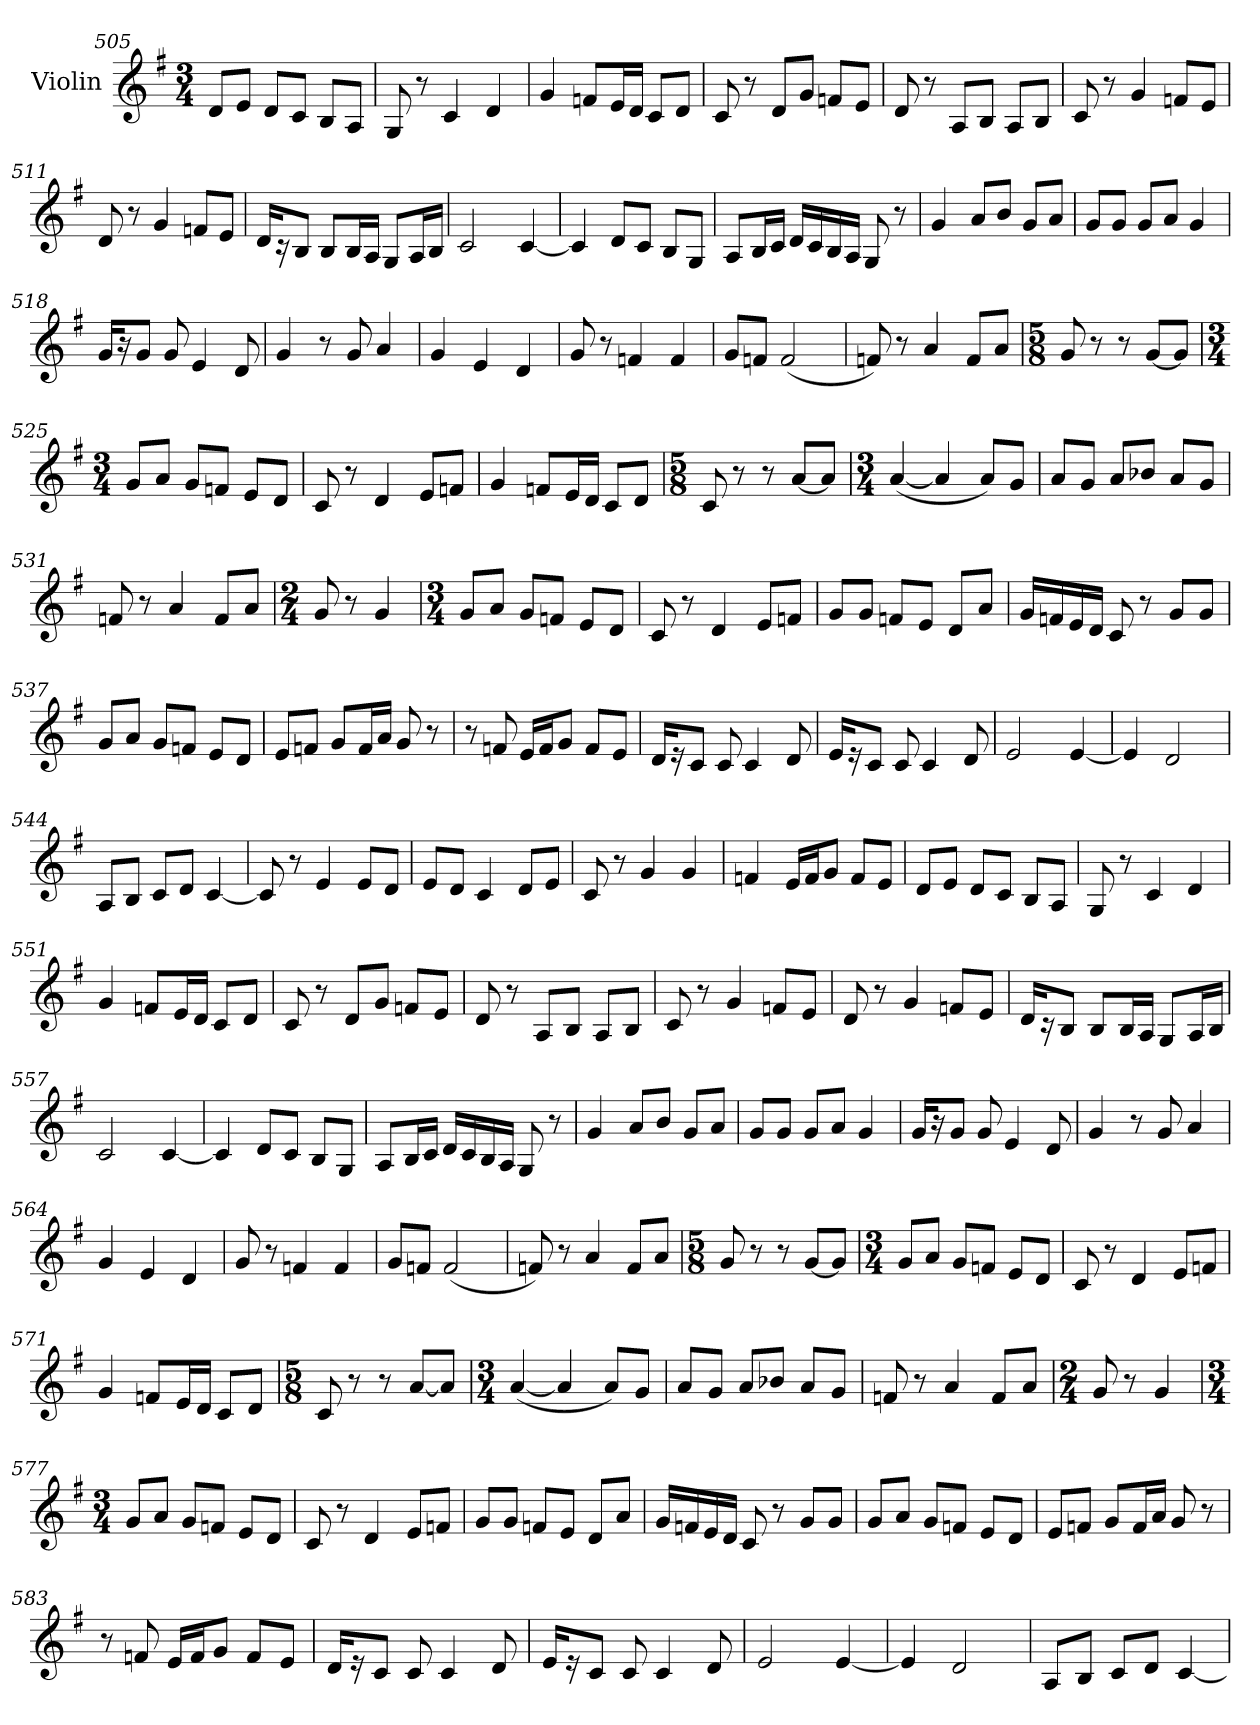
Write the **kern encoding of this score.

**kern
*part1
*staff1
*I"Violin
*clefG2
*k[f#]
*G:
*M3/4
=505
8d/L
8e/J
8d/L
8c/J
8B/L
8A/J
=506
8G/
8r
4c/
4d/
=507
4g/
8fn/L
16e/L
16d/JJ
8c/L
8d/J
=508
8c/
8r
8d/L
8g/J
8fn/L
8e/J
!!LO:LB:g=z
=509
8d/
8r
8A/L
8B/J
8A/L
8B/J
=510
8c/
8r
4g/
8fn/L
8e/J
=511
8d/
8r
4g/
8fn/L
8e/J
=512
16d/KL
16r
8B/J
8B/L
16B/L
16A/JJ
8G/L
16A/L
16B/JJ
=513
2c/
[4c/
!!LO:LB:g=z
=514
4c/]
8d/L
8c/J
8B/L
8G/J
=515
8A/L
16B/L
16c/JJ
16d/LL
16c/
16B/
16A/JJ
8G/
8r
=516
4g/
8a/L
8b/J
8g/L
8a/J
=517
8g/L
8g/J
8g/L
8a/J
4g/
=518
16g/KL
16r
8g/J
8g/
4e/
8d/
!!LO:LB:g=z
=519
4g/
8r
8g/
4a/
=520
4g/
4e/
4d/
=521
8g/
8r
4fn/
4f/
=522
8g/L
8fn/J
(<2f/
=523
8fn/)
8r
4a/
8f/L
8a/J
=524
*M5/8
8g/
8r
8r
[8g/L
8g/J]
!!LO:PB:g=z
=525
*M3/4
8g/L
8a/J
8g/L
8fn/J
8e/L
8d/J
=526
8c/
8r
4d/
8e/L
8fn/J
=527
4g/
8fn/L
16e/L
16d/JJ
8c/L
8d/J
=528
*M5/8
8c/
8r
8r
[8a/L
8a/J]
=529
*M3/4
(<[4a/
4a/]
8a/L)
8g/J
!!LO:LB:g=z
=530
8a/L
8g/J
8a/L
8b-X/J
8a/L
8g/J
=531
8fn/
8r
4a/
8f/L
8a/J
=532
*M2/4
8g/
8r
4g/
=533
*M3/4
8g/L
8a/J
8g/L
8fn/J
8e/L
8d/J
=534
8c/
8r
4d/
8e/L
8fn/J
!!LO:LB:g=z
=535
8g/L
8g/J
8fn/L
8e/J
8d/L
8a/J
=536
16g/LL
16fn/
16e/
16d/JJ
8c/
8r
8g/L
8g/J
=537
8g/L
8a/J
8g/L
8fn/J
8e/L
8d/J
=538
8e/L
8fn/J
8g/L
16f/L
16a/JJ
8g/
8r
=539
8r
8fn/
16e/LL
16f/J
8g/J
8f/L
8e/J
!!LO:LB:g=z
=540
16d/KL
16r
8c/J
8c/
4c/
8d/
=541
16e/KL
16r
8c/J
8c/
4c/
8d/
=542
2e/
[4e/
=543
4e/]
2d/
=544
8A/L
8B/J
8c/L
8d/J
[4c/
=545
8c/]
8r
4e/
8e/L
8d/J
!!LO:LB:g=z
=546
8e/L
8d/J
4c/
8d/L
8e/J
=547
8c/
8r
4g/
4g/
=548
4fn/
16e/LL
16f/J
8g/J
8f/L
8e/J
=549
8d/L
8e/J
8d/L
8c/J
8B/L
8A/J
=550
8G/
8r
4c/
4d/
=551
4g/
8fn/L
16e/L
16d/JJ
8c/L
8d/J
!!LO:LB:g=z
=552
8c/
8r
8d/L
8g/J
8fn/L
8e/J
=553
8d/
8r
8A/L
8B/J
8A/L
8B/J
=554
8c/
8r
4g/
8fn/L
8e/J
=555
8d/
8r
4g/
8fn/L
8e/J
=556
16d/KL
16r
8B/J
8B/L
16B/L
16A/JJ
8G/L
16A/L
16B/JJ
!!LO:LB:g=z
=557
2c/
[4c/
=558
4c/]
8d/L
8c/J
8B/L
8G/J
=559
8A/L
16B/L
16c/JJ
16d/LL
16c/
16B/
16A/JJ
8G/
8r
=560
4g/
8a/L
8b/J
8g/L
8a/J
=561
8g/L
8g/J
8g/L
8a/J
4g/
!!LO:LB:g=z
=562
16g/KL
16r
8g/J
8g/
4e/
8d/
=563
4g/
8r
8g/
4a/
=564
4g/
4e/
4d/
=565
8g/
8r
4fn/
4f/
=566
8g/L
8fn/J
(<2f/
=567
8fn/)
8r
4a/
8f/L
8a/J
!!LO:PB:g=z
=568
*M5/8
8g/
8r
8r
[8g/L
8g/J]
=569
*M3/4
8g/L
8a/J
8g/L
8fn/J
8e/L
8d/J
=570
8c/
8r
4d/
8e/L
8fn/J
=571
4g/
8fn/L
16e/L
16d/JJ
8c/L
8d/J
=572
*M5/8
8c/
8r
8r
[8a/L
8a/J]
!!LO:LB:g=z
=573
*M3/4
(<[4a/
4a/]
8a/L)
8g/J
=574
8a/L
8g/J
8a/L
8b-X/J
8a/L
8g/J
=575
8fn/
8r
4a/
8f/L
8a/J
=576
*M2/4
8g/
8r
4g/
=577
*M3/4
8g/L
8a/J
8g/L
8fn/J
8e/L
8d/J
!!LO:LB:g=z
=578
8c/
8r
4d/
8e/L
8fn/J
=579
8g/L
8g/J
8fn/L
8e/J
8d/L
8a/J
=580
16g/LL
16fn/
16e/
16d/JJ
8c/
8r
8g/L
8g/J
=581
8g/L
8a/J
8g/L
8fn/J
8e/L
8d/J
=582
8e/L
8fn/J
8g/L
16f/L
16a/JJ
8g/
8r
!!LO:LB:g=z
=583
8r
8fn/
16e/LL
16f/J
8g/J
8f/L
8e/J
=584
16d/KL
16r
8c/J
8c/
4c/
8d/
=585
16e/KL
16r
8c/J
8c/
4c/
8d/
=586
2e/
[4e/
=587
4e/]
2d/
=588
8A/L
8B/J
8c/L
8d/J
[4c/
=
*-
